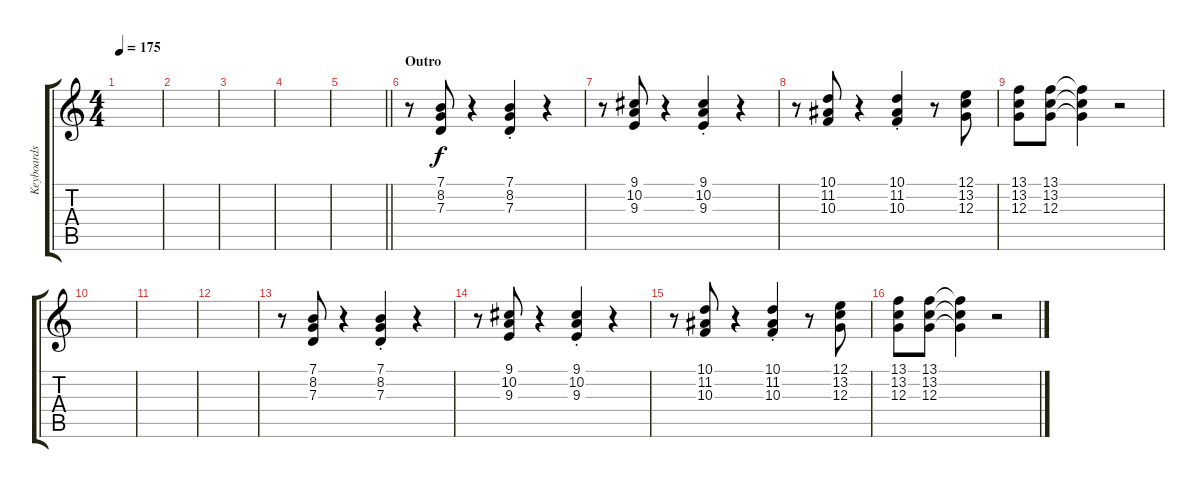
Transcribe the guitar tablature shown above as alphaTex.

\track ("Keyboards" "Keyboards") {instrument lead2sawtooth}
\staff {score tabs}
\tuning (E4 B3 G3 D3 A2 E2) {hide}
\ts (4 4)
\tempo 175
\clef g2
\ks c
|
|
|
|
\barLineRight lightlight
|
\section ("" "Outro")
r.8 (7.1 8.2 7.3).8 r.4 (7.1{st} 8.2{st} 7.3{st}).4 r.4 |
r.8 (9.1 10.2 9.3).8 r.4 (9.1{st} 10.2{st} 9.3{st}).4 r.4 |
r.8 (10.1 11.2 10.3).8 r.4 (10.1{st} 11.2{st} 10.3{st}).4 r.8 (12.1 13.2 12.3).8 |
(13.1 13.2 12.3).8 (13.1 13.2 12.3).8 (13.1{t} 13.2{t} 12.3{t}).4 r.2 |
|
|
|
r.8 (7.1 8.2 7.3).8 r.4 (7.1{st} 8.2{st} 7.3{st}).4 r.4 |
r.8 (9.1 10.2 9.3).8 r.4 (9.1{st} 10.2{st} 9.3{st}).4 r.4 |
r.8 (10.1 11.2 10.3).8 r.4 (10.1{st} 11.2{st} 10.3{st}).4 r.8 (12.1 13.2 12.3).8 |
(13.1 13.2 12.3).8 (13.1 13.2 12.3).8 (13.1{t} 13.2{t} 12.3{t}).4 r.2
